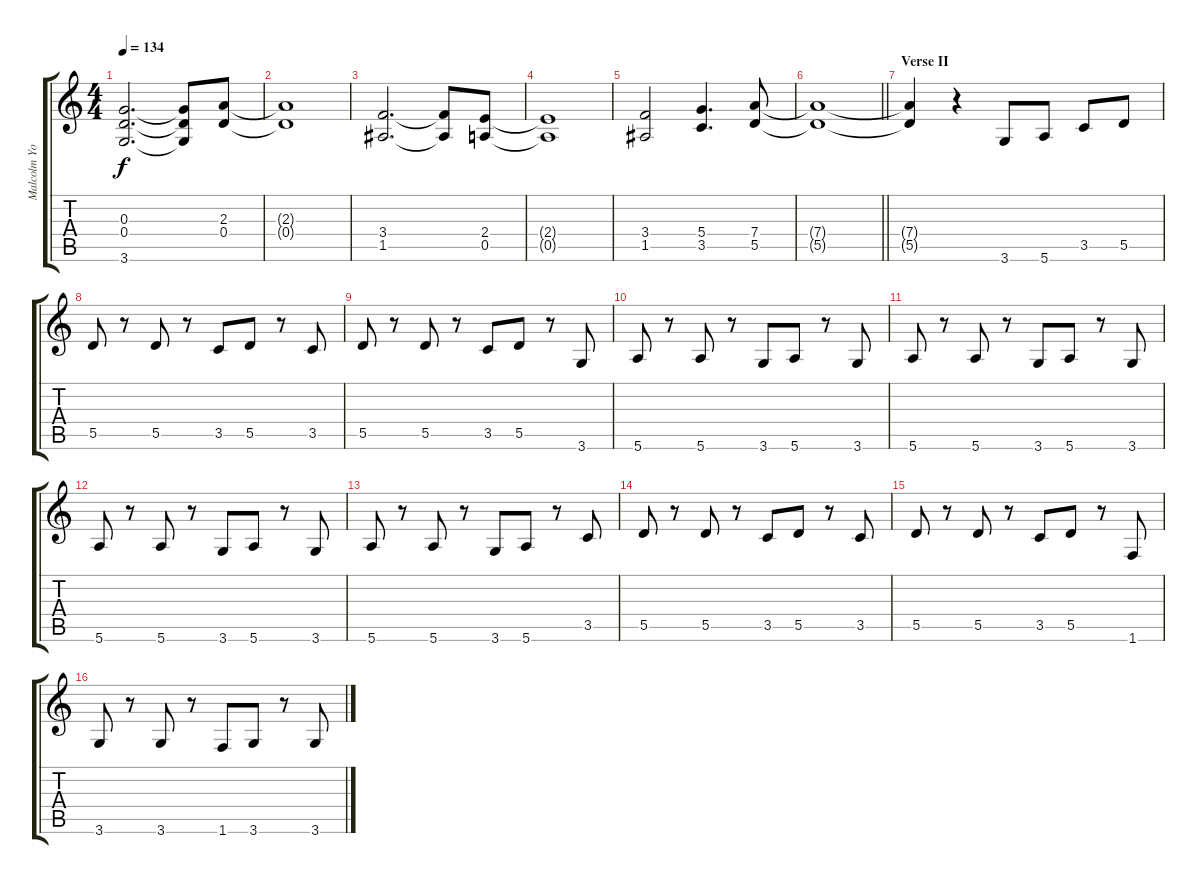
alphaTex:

\track ("Malcolm Young" "Malcolm Yo") {instrument overdrivenguitar}
\staff {score tabs}
\tuning (E4 B3 G3 D3 A2 E2) {hide}
\ts (4 4)
\tempo 134
\clef g2
\ks c
(0.3 0.4 3.6).2{d dy f} (0.3{t} 0.4{t} 3.6{t}).8 (2.3 0.4).8 |
(2.3{t} 0.4{t}).1 |
(3.4 1.5).2{d} (3.4{t} 1.5{t}).8 (2.4 0.5).8 |
(2.4{t} 0.5{t}).1 |
(3.4 1.5).2 (5.4 3.5).4{d} (7.4 5.5).8 |
\barLineRight lightlight
(7.4{t} 5.5{t}).1 |
\section ("" "Verse II")
(7.4{t} 5.5{t}).4 r.4 3.6.8 5.6.8 3.5.8 5.5.8 |
5.5.8 r.8 5.5.8 r.8 3.5.8 5.5.8 r.8 3.5.8 |
5.5.8 r.8 5.5.8 r.8 3.5.8 5.5.8 r.8 3.6.8 |
5.6.8 r.8 5.6.8 r.8 3.6.8 5.6.8 r.8 3.6.8 |
5.6.8 r.8 5.6.8 r.8 3.6.8 5.6.8 r.8 3.6.8 |
5.6.8 r.8 5.6.8 r.8 3.6.8 5.6.8 r.8 3.6.8 |
5.6.8 r.8 5.6.8 r.8 3.6.8 5.6.8 r.8 3.5.8 |
5.5.8 r.8 5.5.8 r.8 3.5.8 5.5.8 r.8 3.5.8 |
5.5.8 r.8 5.5.8 r.8 3.5.8 5.5.8 r.8 1.6.8 |
3.6.8 r.8 3.6.8 r.8 1.6.8 3.6.8 r.8 3.6.8
